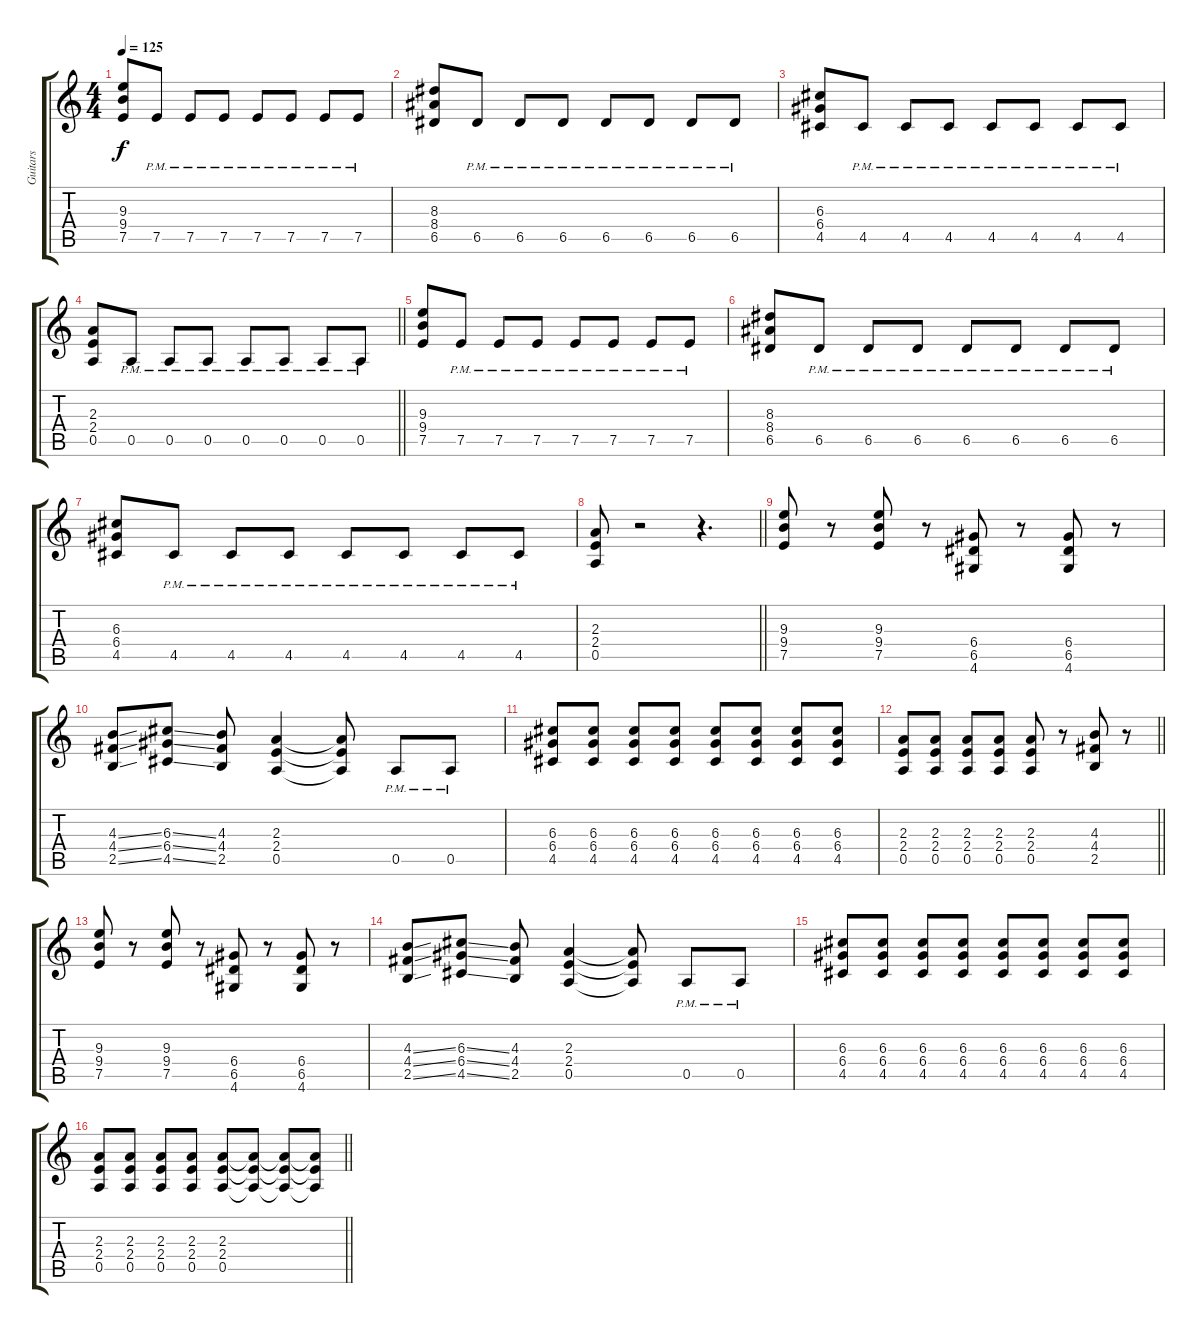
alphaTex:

\track ("Guitars" "Guitars") {instrument distortionguitar}
\staff {score tabs}
\tuning (E4 B3 G3 D3 A2 E2) {hide}
\ts (4 4)
\tempo 125
\clef g2
\ks c
(9.3 9.4 7.5).8{dy f} 7.5{pm}.8 7.5{pm}.8 7.5{pm}.8 7.5{pm}.8 7.5{pm}.8 7.5{pm}.8 7.5{pm}.8 |
(8.3 8.4 6.5).8 6.5{pm}.8 6.5{pm}.8 6.5{pm}.8 6.5{pm}.8 6.5{pm}.8 6.5{pm}.8 6.5{pm}.8 |
(6.3 6.4 4.5).8 4.5{pm}.8 4.5{pm}.8 4.5{pm}.8 4.5{pm}.8 4.5{pm}.8 4.5{pm}.8 4.5{pm}.8 |
\barLineRight lightlight
(2.3 2.4 0.5).8 0.5{pm}.8 0.5{pm}.8 0.5{pm}.8 0.5{pm}.8 0.5{pm}.8 0.5{pm}.8 0.5{pm}.8 |
(9.3 9.4 7.5).8 7.5{pm}.8 7.5{pm}.8 7.5{pm}.8 7.5{pm}.8 7.5{pm}.8 7.5{pm}.8 7.5{pm}.8 |
(8.3 8.4 6.5).8 6.5{pm}.8 6.5{pm}.8 6.5{pm}.8 6.5{pm}.8 6.5{pm}.8 6.5{pm}.8 6.5{pm}.8 |
(6.3 6.4 4.5).8 4.5{pm}.8 4.5{pm}.8 4.5{pm}.8 4.5{pm}.8 4.5{pm}.8 4.5{pm}.8 4.5{pm}.8 |
\barLineRight lightlight
(2.3 2.4 0.5).8 r.2 r.4{d} |
(9.3 9.4 7.5).8 r.8 (9.3 9.4 7.5).8 r.8 (6.4 6.5 4.6).8 r.8 (6.4 6.5 4.6).8 r.8 |
(4.3{ss} 4.4{ss} 2.5{ss}).8 (6.3{ss} 6.4{ss} 4.5{ss}).8 (4.3 4.4 2.5).8 (2.3 2.4 0.5).4 (2.3{t} 2.4{t} 0.5{t}).8 0.5{pm}.8 0.5{pm}.8 |
(6.3 6.4 4.5).8 (6.3 6.4 4.5).8 (6.3 6.4 4.5).8 (6.3 6.4 4.5).8 (6.3 6.4 4.5).8 (6.3 6.4 4.5).8 (6.3 6.4 4.5).8 (6.3 6.4 4.5).8 |
\barLineRight lightlight
(2.3 2.4 0.5).8 (2.3 2.4 0.5).8 (2.3 2.4 0.5).8 (2.3 2.4 0.5).8 (2.3 2.4 0.5).8 r.8 (4.3 4.4 2.5).8 r.8 |
(9.3 9.4 7.5).8 r.8 (9.3 9.4 7.5).8 r.8 (6.4 6.5 4.6).8 r.8 (6.4 6.5 4.6).8 r.8 |
(4.3{ss} 4.4{ss} 2.5{ss}).8 (6.3{ss} 6.4{ss} 4.5{ss}).8 (4.3 4.4 2.5).8 (2.3 2.4 0.5).4 (2.3{t} 2.4{t} 0.5{t}).8 0.5{pm}.8 0.5{pm}.8 |
(6.3 6.4 4.5).8 (6.3 6.4 4.5).8 (6.3 6.4 4.5).8 (6.3 6.4 4.5).8 (6.3 6.4 4.5).8 (6.3 6.4 4.5).8 (6.3 6.4 4.5).8 (6.3 6.4 4.5).8 |
\barLineRight lightlight
(2.3 2.4 0.5).8 (2.3 2.4 0.5).8 (2.3 2.4 0.5).8 (2.3 2.4 0.5).8 (2.3 2.4 0.5).8 (2.3{t} 2.4{t} 0.5{t}).8 (2.3{t} 2.4{t} 0.5{t}).8 (2.3{t} 2.4{t} 0.5{t}).8
